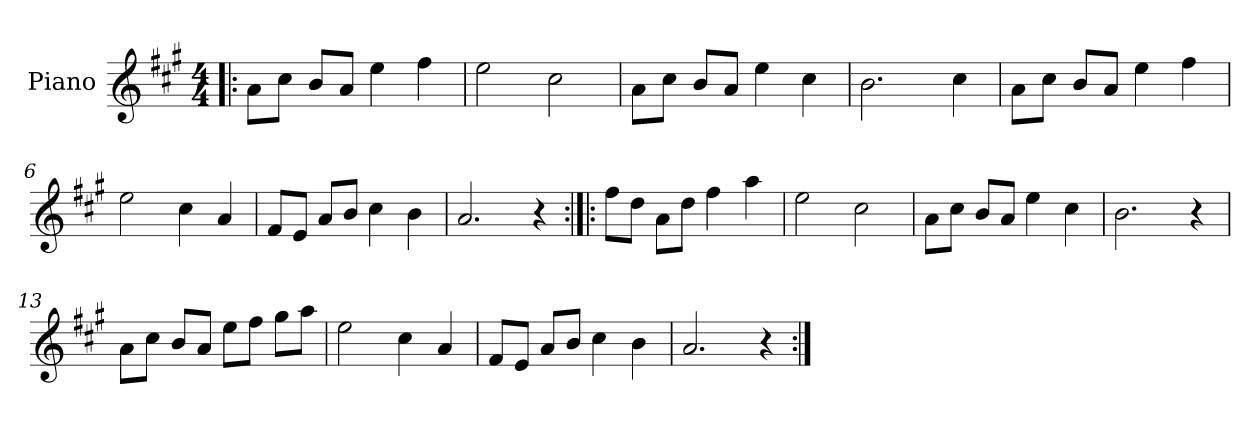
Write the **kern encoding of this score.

**kern
*part1
*staff1
*I"Piano
*I'Pno
*clefG2
*k[f#c#g#]
*A:
*M4/4
=1!|:
8a\L
8cc#\J
8b/L
8a/J
4ee\
4ff#\
=2
2ee\
2cc#\
=3
8a\L
8cc#\J
8b/L
8a/J
4ee\
4cc#\
=4
2.b\
4cc#\
=5
8a\L
8cc#\J
8b/L
8a/J
4ee\
4ff#\
=6
2ee\
4cc#\
4a/
!!LO:LB:g=z
=7
8f#/L
8e/J
8a/L
8b/J
4cc#\
4b\
=8
2.a/
4r
=9:|!|:
8ff#\L
8dd\J
8a\L
8dd\J
4ff#\
4aa\
=10
2ee\
2cc#\
=11
8a\L
8cc#\J
8b/L
8a/J
4ee\
4cc#\
=12
2.b\
4r
!!LO:LB:g=z
=13
8a\L
8cc#\J
8b/L
8a/J
8ee\L
8ff#\J
8gg#\L
8aa\J
=14
2ee\
4cc#\
4a/
=15
8f#/L
8e/J
8a/L
8b/J
4cc#\
4b\
=16
2.a/
4r
=:|!
*-
